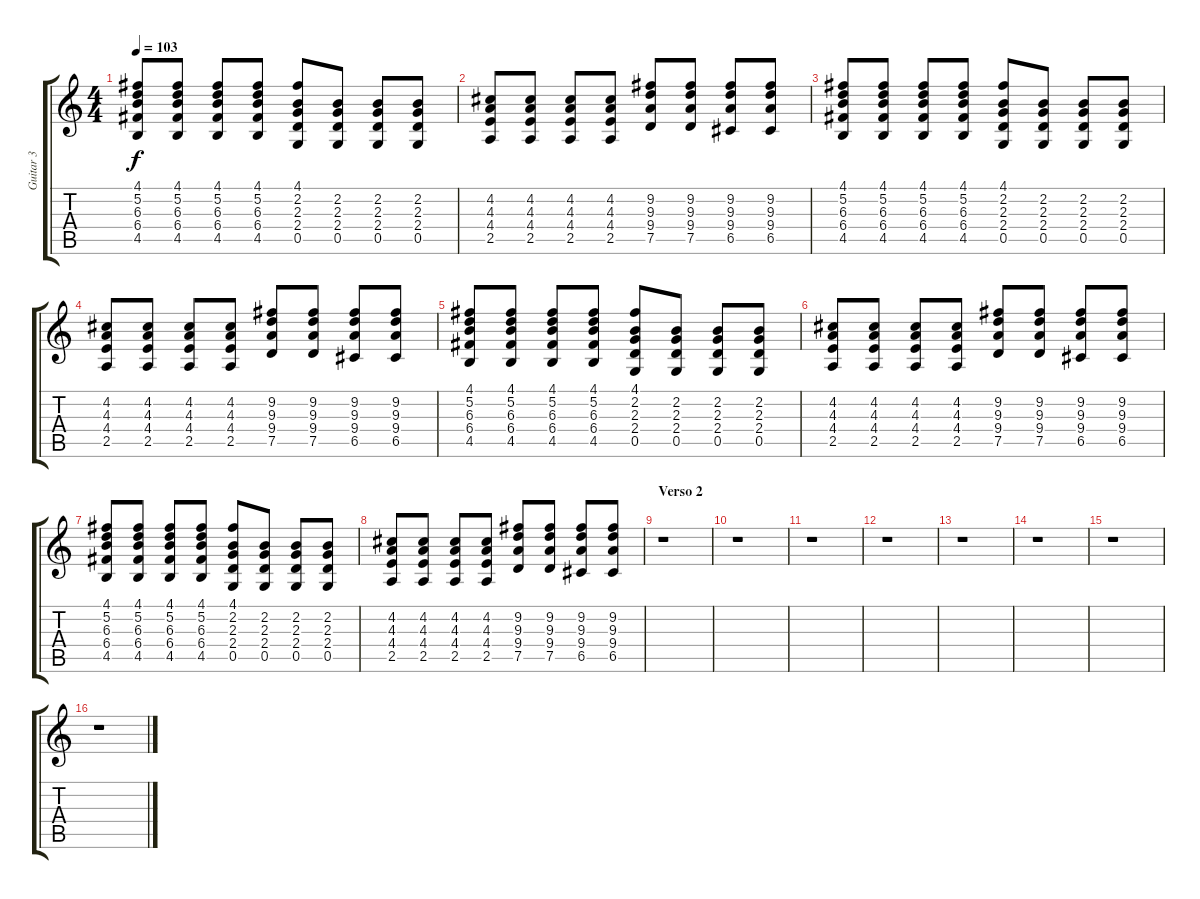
\track ("Guitar 3" "Guitar 3") {instrument distortionguitar}
\staff {score tabs}
\tuning (D4 A3 F3 C3 G2 D2) {hide}
\ts (4 4)
\tempo 103
\clef g2
\ks c
(4.1 5.2 6.3 6.4 4.5).8{dy f} (4.1 5.2 6.3 6.4 4.5).8 (4.1 5.2 6.3 6.4 4.5).8 (4.1 5.2 6.3 6.4 4.5).8 (4.1 2.2 2.3 2.4 0.5).8 (2.2 2.3 2.4 0.5).8 (2.2 2.3 2.4 0.5).8 (2.2 2.3 2.4 0.5).8 |
(4.2 4.3 4.4 2.5).8 (4.2 4.3 4.4 2.5).8 (4.2 4.3 4.4 2.5).8 (4.2 4.3 4.4 2.5).8 (9.2 9.3 9.4 7.5).8 (9.2 9.3 9.4 7.5).8 (9.2 9.3 9.4 6.5).8 (9.2 9.3 9.4 6.5).8 |
(4.1 5.2 6.3 6.4 4.5).8 (4.1 5.2 6.3 6.4 4.5).8 (4.1 5.2 6.3 6.4 4.5).8 (4.1 5.2 6.3 6.4 4.5).8 (4.1 2.2 2.3 2.4 0.5).8 (2.2 2.3 2.4 0.5).8 (2.2 2.3 2.4 0.5).8 (2.2 2.3 2.4 0.5).8 |
(4.2 4.3 4.4 2.5).8 (4.2 4.3 4.4 2.5).8 (4.2 4.3 4.4 2.5).8 (4.2 4.3 4.4 2.5).8 (9.2 9.3 9.4 7.5).8 (9.2 9.3 9.4 7.5).8 (9.2 9.3 9.4 6.5).8 (9.2 9.3 9.4 6.5).8 |
(4.1 5.2 6.3 6.4 4.5).8 (4.1 5.2 6.3 6.4 4.5).8 (4.1 5.2 6.3 6.4 4.5).8 (4.1 5.2 6.3 6.4 4.5).8 (4.1 2.2 2.3 2.4 0.5).8 (2.2 2.3 2.4 0.5).8 (2.2 2.3 2.4 0.5).8 (2.2 2.3 2.4 0.5).8 |
(4.2 4.3 4.4 2.5).8 (4.2 4.3 4.4 2.5).8 (4.2 4.3 4.4 2.5).8 (4.2 4.3 4.4 2.5).8 (9.2 9.3 9.4 7.5).8 (9.2 9.3 9.4 7.5).8 (9.2 9.3 9.4 6.5).8 (9.2 9.3 9.4 6.5).8 |
(4.1 5.2 6.3 6.4 4.5).8 (4.1 5.2 6.3 6.4 4.5).8 (4.1 5.2 6.3 6.4 4.5).8 (4.1 5.2 6.3 6.4 4.5).8 (4.1 2.2 2.3 2.4 0.5).8 (2.2 2.3 2.4 0.5).8 (2.2 2.3 2.4 0.5).8 (2.2 2.3 2.4 0.5).8 |
(4.2 4.3 4.4 2.5).8 (4.2 4.3 4.4 2.5).8 (4.2 4.3 4.4 2.5).8 (4.2 4.3 4.4 2.5).8 (9.2 9.3 9.4 7.5).8 (9.2 9.3 9.4 7.5).8 (9.2 9.3 9.4 6.5).8 (9.2 9.3 9.4 6.5).8 |
\section ("" "Verso 2")
r.1 |
r.1 |
r.1 |
r.1 |
r.1 |
r.1 |
r.1 |
r.1
